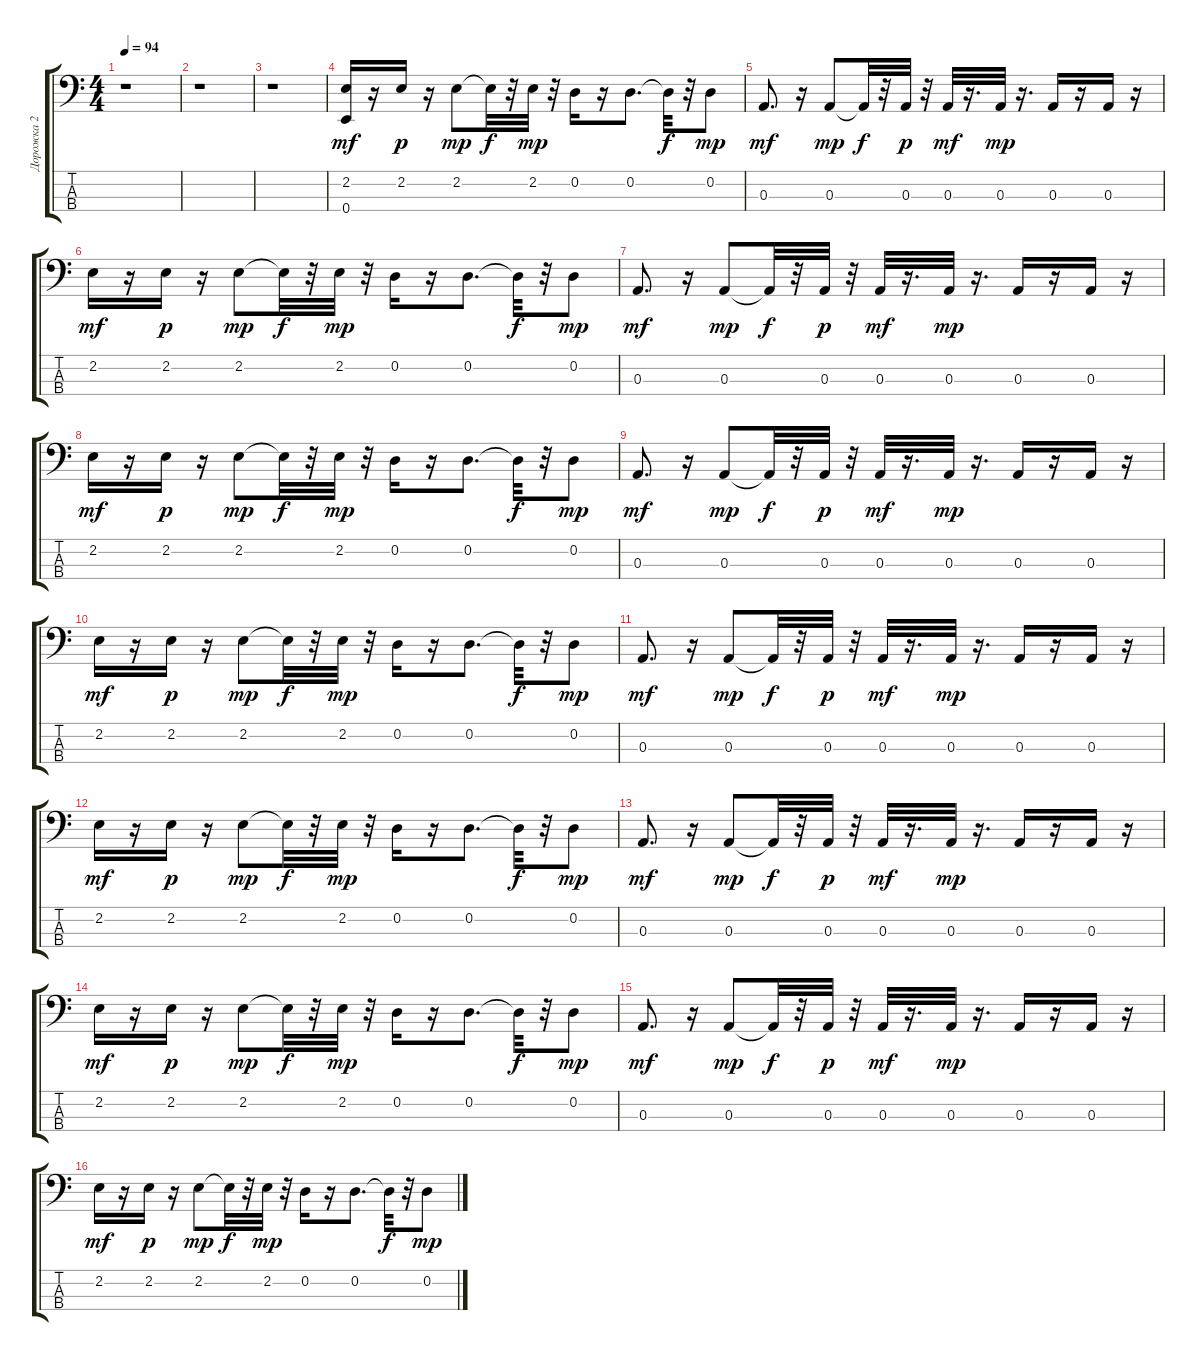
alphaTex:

\track ("Дорожка 2" "Дорожка 2") {instrument electricbassfinger}
\staff {score tabs}
\tuning (G2 D2 A1 E1) {hide}
\ts (4 4)
\tempo 94
\clef f4
\ks c
r.1{dy mp} |
r.1 |
r.1 |
(2.2 0.4).16{dy mf} r.16 2.2.16{dy p} r.16 2.2.8{dy mp} 2.2{t}.32{dy f} r.32 2.2.32{dy mp} r.32 0.2.16 r.16 0.2.8{d} 0.2{t}.32{dy f} r.32 0.2.8{dy mp} |
0.3.8{d dy mf} r.16 0.3.8{dy mp} 0.3{t}.32{dy f} r.32 0.3.32{dy p} r.32 0.3.32{dy mf} r.16{d} 0.3.32{dy mp} r.16{d} 0.3.16 r.16 0.3.16 r.16 |
2.2.16{dy mf} r.16 2.2.16{dy p} r.16 2.2.8{dy mp} 2.2{t}.32{dy f} r.32 2.2.32{dy mp} r.32 0.2.16 r.16 0.2.8{d} 0.2{t}.32{dy f} r.32 0.2.8{dy mp} |
0.3.8{d dy mf} r.16 0.3.8{dy mp} 0.3{t}.32{dy f} r.32 0.3.32{dy p} r.32 0.3.32{dy mf} r.16{d} 0.3.32{dy mp} r.16{d} 0.3.16 r.16 0.3.16 r.16 |
2.2.16{dy mf} r.16 2.2.16{dy p} r.16 2.2.8{dy mp} 2.2{t}.32{dy f} r.32 2.2.32{dy mp} r.32 0.2.16 r.16 0.2.8{d} 0.2{t}.32{dy f} r.32 0.2.8{dy mp} |
0.3.8{d dy mf} r.16 0.3.8{dy mp} 0.3{t}.32{dy f} r.32 0.3.32{dy p} r.32 0.3.32{dy mf} r.16{d} 0.3.32{dy mp} r.16{d} 0.3.16 r.16 0.3.16 r.16 |
2.2.16{dy mf} r.16 2.2.16{dy p} r.16 2.2.8{dy mp} 2.2{t}.32{dy f} r.32 2.2.32{dy mp} r.32 0.2.16 r.16 0.2.8{d} 0.2{t}.32{dy f} r.32 0.2.8{dy mp} |
0.3.8{d dy mf} r.16 0.3.8{dy mp} 0.3{t}.32{dy f} r.32 0.3.32{dy p} r.32 0.3.32{dy mf} r.16{d} 0.3.32{dy mp} r.16{d} 0.3.16 r.16 0.3.16 r.16 |
2.2.16{dy mf} r.16 2.2.16{dy p} r.16 2.2.8{dy mp} 2.2{t}.32{dy f} r.32 2.2.32{dy mp} r.32 0.2.16 r.16 0.2.8{d} 0.2{t}.32{dy f} r.32 0.2.8{dy mp} |
0.3.8{d dy mf} r.16 0.3.8{dy mp} 0.3{t}.32{dy f} r.32 0.3.32{dy p} r.32 0.3.32{dy mf} r.16{d} 0.3.32{dy mp} r.16{d} 0.3.16 r.16 0.3.16 r.16 |
2.2.16{dy mf} r.16 2.2.16{dy p} r.16 2.2.8{dy mp} 2.2{t}.32{dy f} r.32 2.2.32{dy mp} r.32 0.2.16 r.16 0.2.8{d} 0.2{t}.32{dy f} r.32 0.2.8{dy mp} |
0.3.8{d dy mf} r.16 0.3.8{dy mp} 0.3{t}.32{dy f} r.32 0.3.32{dy p} r.32 0.3.32{dy mf} r.16{d} 0.3.32{dy mp} r.16{d} 0.3.16 r.16 0.3.16 r.16 |
2.2.16{dy mf} r.16 2.2.16{dy p} r.16 2.2.8{dy mp} 2.2{t}.32{dy f} r.32 2.2.32{dy mp} r.32 0.2.16 r.16 0.2.8{d} 0.2{t}.32{dy f} r.32 0.2.8{dy mp}
